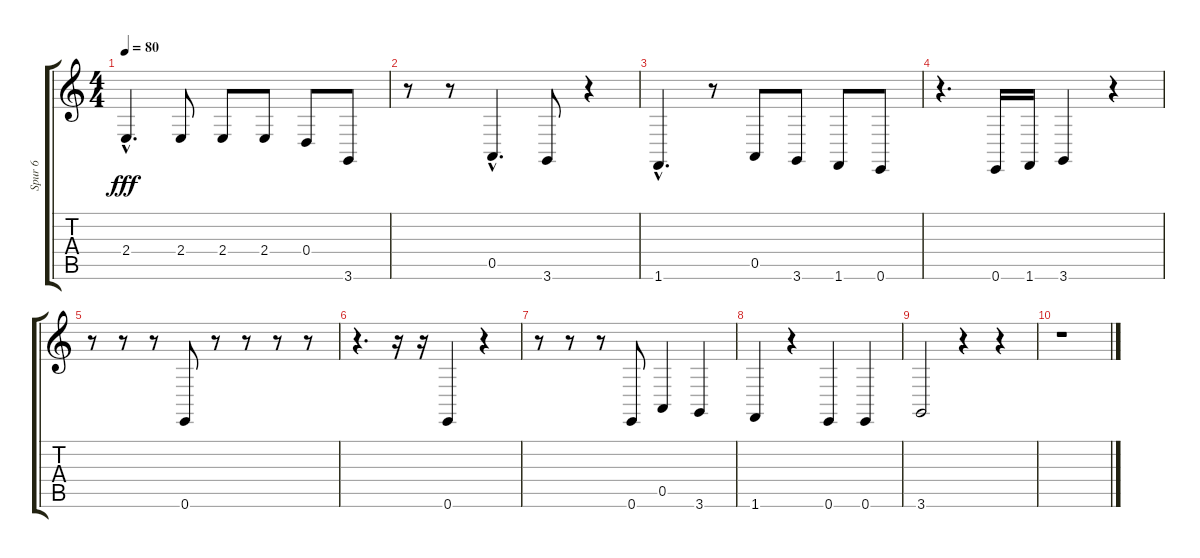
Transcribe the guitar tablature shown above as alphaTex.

\track ("Spur 6" "Spur 6") {instrument acousticgrandpiano}
\staff {score tabs}
\tuning (E4 B3 G3 D3 A2 E2) {hide}
\ts (4 4)
\tempo 80
\clef g2
\ks c
2.4{hac}.4{d dy fff} 2.4.8 2.4.8 2.4.8 0.4.8 3.6.8 |
r.8 r.8 0.5{hac}.4{d} 3.6.8 r.4 |
1.6{hac}.4{d} r.8 0.5.8 3.6.8 1.6.8 0.6.8 |
r.4{d} 0.6.16 1.6.16 3.6.4 r.4 |
r.8 r.8 r.8 0.6.8 r.8 r.8 r.8 r.8 |
r.4{d} r.16 r.16 0.6.4 r.4 |
r.8 r.8 r.8 0.6.8 0.5.4 3.6.4 |
1.6.4 r.4 0.6.4 0.6.4 |
3.6.2 r.4 r.4 |
r.1
